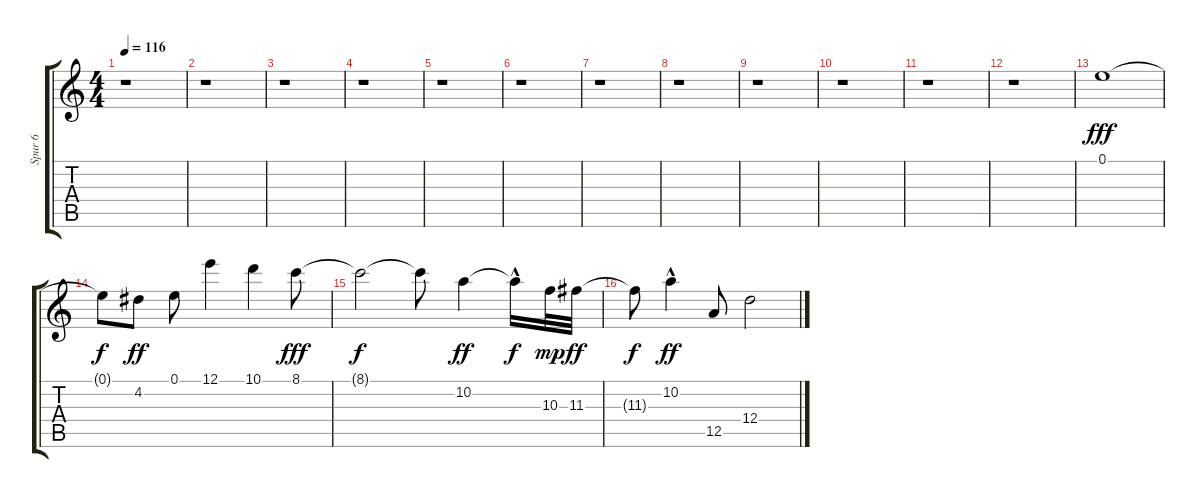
\track ("Spur 6" "Spur 6") {instrument distortionguitar}
\staff {score tabs}
\tuning (E4 B3 G3 D3 A2 E2) {hide}
\ts (4 4)
\tempo 116
\clef g2
\ks c
r.1{dy f} |
r.1 |
r.1 |
r.1 |
r.1 |
r.1 |
r.1 |
r.1 |
r.1 |
r.1 |
r.1 |
r.1 |
0.1.1{dy fff} |
0.1{t}.8{dy f} 4.2.8{dy ff} 0.1.8 12.1.4 10.1.4 8.1.8{dy fff} |
8.1{t}.2{dy f} 8.1{t}.8 10.2.4{dy ff} 10.2{hac t}.16{dy f} 10.3.32{dy mp} 11.3.32{dy ff} |
11.3{t}.8{dy f} 10.2{hac}.4{dy ff} 12.5.8 12.4.2
